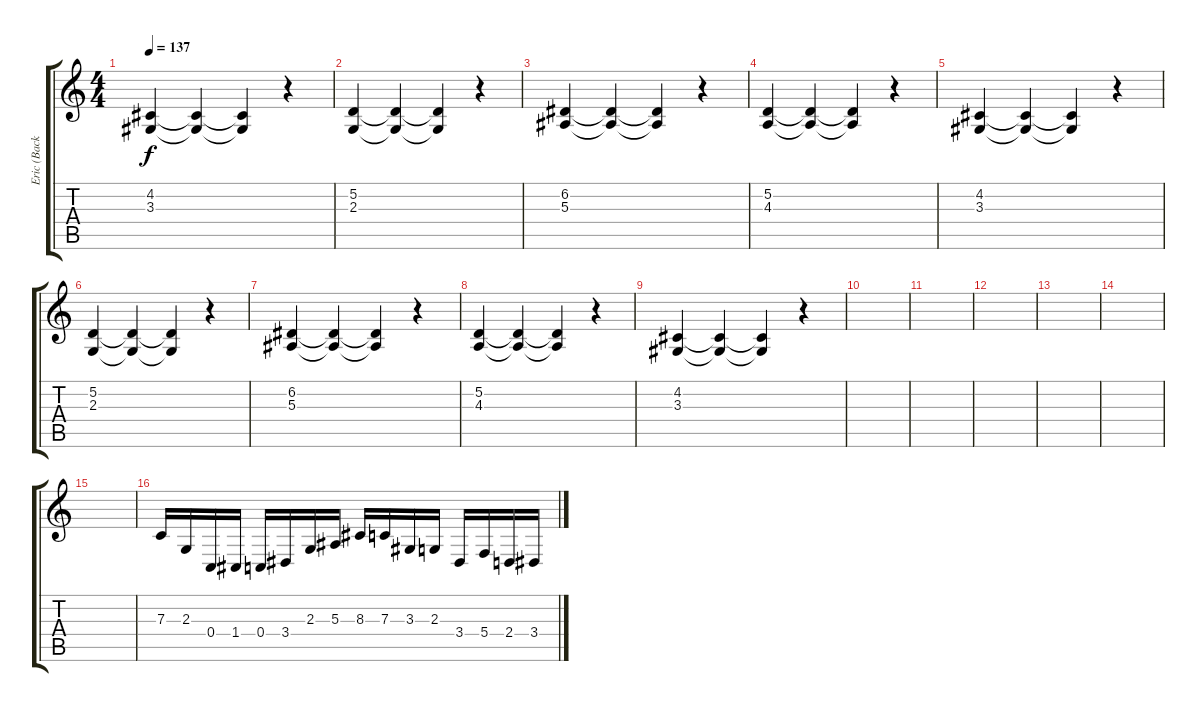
\track ("Eric (Backing Track)" "Eric (Back") {instrument choiraahs}
\staff {score tabs}
\tuning (D4 A3 F3 C3 G2 C2) {hide}
\ts (4 4)
\tempo 137
\clef g2
\ks c
(4.2 3.3).4{dy f} (4.2{t} 3.3{t}).4 (4.2{t} 3.3{t}).4 r.4 |
(5.2 2.3).4 (5.2{t} 2.3{t}).4 (5.2{t} 2.3{t}).4 r.4 |
(6.2 5.3).4 (6.2{t} 5.3{t}).4 (6.2{t} 5.3{t}).4 r.4 |
(5.2 4.3).4 (5.2{t} 4.3{t}).4 (5.2{t} 4.3{t}).4 r.4 |
(4.2 3.3).4 (4.2{t} 3.3{t}).4 (4.2{t} 3.3{t}).4 r.4 |
(5.2 2.3).4 (5.2{t} 2.3{t}).4 (5.2{t} 2.3{t}).4 r.4 |
(6.2 5.3).4 (6.2{t} 5.3{t}).4 (6.2{t} 5.3{t}).4 r.4 |
(5.2 4.3).4 (5.2{t} 4.3{t}).4 (5.2{t} 4.3{t}).4 r.4 |
(4.2 3.3).4 (4.2{t} 3.3{t}).4 (4.2{t} 3.3{t}).4 r.4 |
|
|
|
|
|
|
7.3.16 2.3.16 0.4.16 1.4.16 0.4.16 3.4.16 2.3.16 5.3.16 8.3.16 7.3.16 3.3.16 2.3.16 3.4.16 5.4.16 2.4.16 3.4.16
